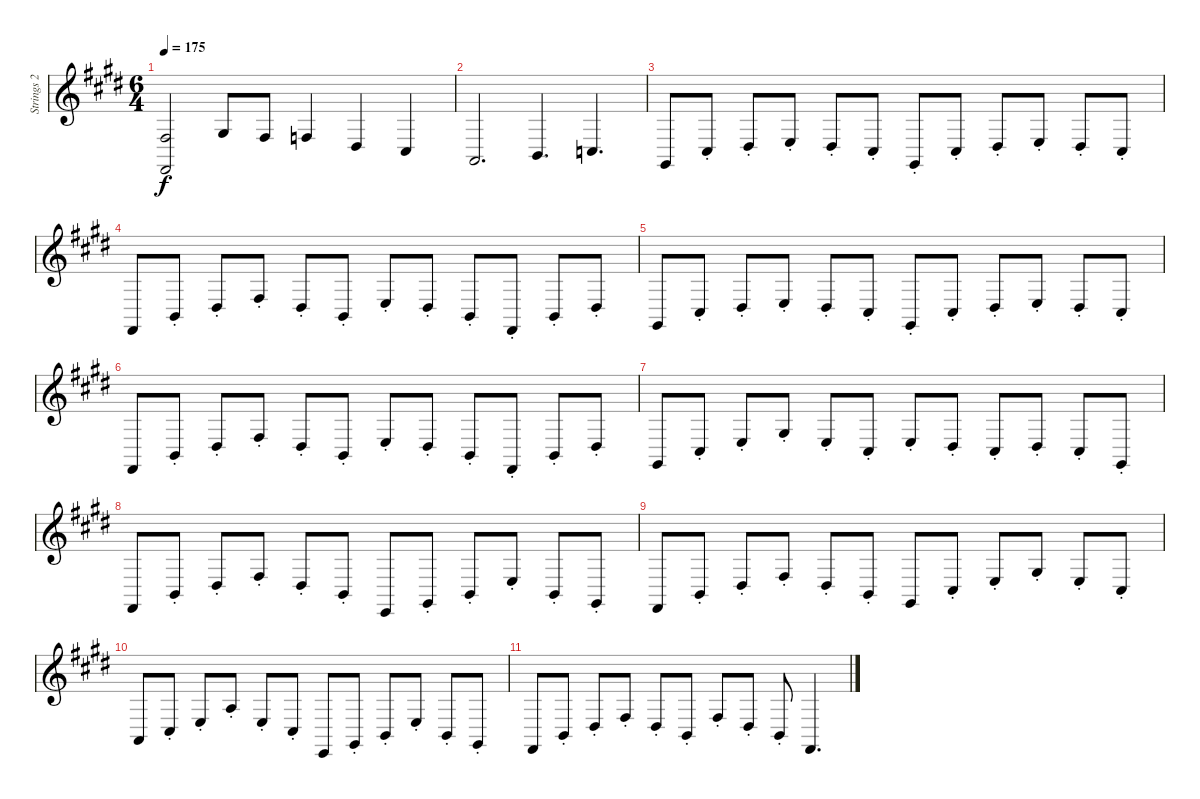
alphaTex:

\track ("Strings 2" "Strings 2") {instrument stringensemble1}
\staff {score}
\tuning (E4 B3 G3 D3 A2 C2) {hide}
\ts (6 4)
\tempo 175
\clef g2
\ks e
(4.4 6.6).2{dy f} 6.4.8 4.4.8 3.4.4 6.5.4 4.5.4 |
0.5.2{d} 11.6.4{d} 12.6.4{d} |
8.6.8 13.6{st}.8 6.5{st}.8 7.5{st}.8 6.5{st}.8 4.5{st}.8 8.6{st}.8 4.5{st}.8 6.5{st}.8 7.5{st}.8 6.5{st}.8 4.5{st}.8 |
6.6.8 2.5{st}.8 6.5{st}.8 4.4{st}.8 6.5{st}.8 2.5{st}.8 2.4{st}.8 1.4{st}.8 2.5{st}.8 6.6{st}.8 2.5{st}.8 1.4{st}.8 |
8.6.8 4.5{st}.8 6.5{st}.8 2.4{st}.8 1.4{st}.8 4.5{st}.8 8.6{st}.8 4.5{st}.8 6.5{st}.8 7.5{st}.8 6.5{st}.8 4.5{st}.8 |
6.6.8 2.5{st}.8 6.5{st}.8 4.4{st}.8 6.5{st}.8 2.5{st}.8 2.4{st}.8 1.4{st}.8 2.5{st}.8 6.6{st}.8 2.5{st}.8 1.4{st}.8 |
8.6.8 4.5{st}.8 7.5{st}.8 6.4{st}.8 7.5{st}.8 4.5{st}.8 2.4{st}.8 1.4{st}.8 4.5{st}.8 1.4{st}.8 4.5{st}.8 8.6{st}.8 |
6.6.8 2.5{st}.8 6.5{st}.8 4.4{st}.8 6.5{st}.8 2.5{st}.8 4.6.8 8.6{st}.8 2.5{st}.8 2.4{st}.8 2.5{st}.8 8.6{st}.8 |
6.6.8 2.5{st}.8 6.5{st}.8 4.4{st}.8 6.5{st}.8 2.5{st}.8 8.6.8 4.5{st}.8 7.5{st}.8 6.4{st}.8 7.5{st}.8 4.5{st}.8 |
0.5.8 4.5{st}.8 2.4{st}.8 2.3{st}.8 2.4{st}.8 4.5{st}.8 4.6.8 8.6{st}.8 2.5{st}.8 2.4{st}.8 2.5{st}.8 8.6{st}.8 |
6.6.8 2.5{st}.8 6.5{st}.8 4.4{st}.8 6.5{st}.8 2.5{st}.8 4.4{st}.8 1.4{st}.8 2.5{st}.8 6.6.4{d}
